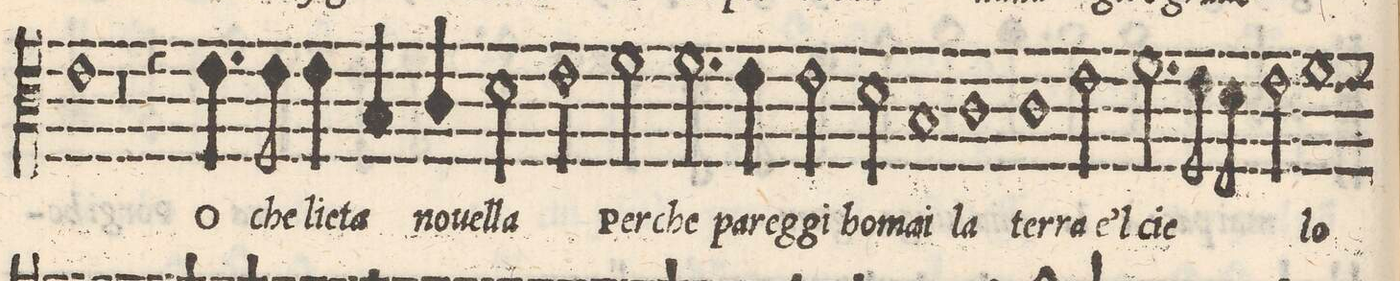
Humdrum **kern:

**kern	**text
*I"ALTO	*
*clefC3	*
*k[]	*
*met(C)	*
*M2/1	*
1e	.
0r	.
=31-	=31-
4r	.
4.e\	O
8e\	che
4e\	lie-
=32-	=32-
4B/	-ta
4c/	no-
2d\	-uel-
2e\	-la
2f\	Per-
=33-	=33-
2.f\	-che
4e\	pa-
2e\	-reg-
2d\	gi ho-
=34-	=34-
1B	-mai
1c	la
=35-	=35-
1c	ter-
2e\	ra_e'l
2.f\	cie-
=36-	=36-
8e\	.
8d\	.
2e\	.
1f	-lo
*custos:e	*
=37-	=37-
*-	*-
